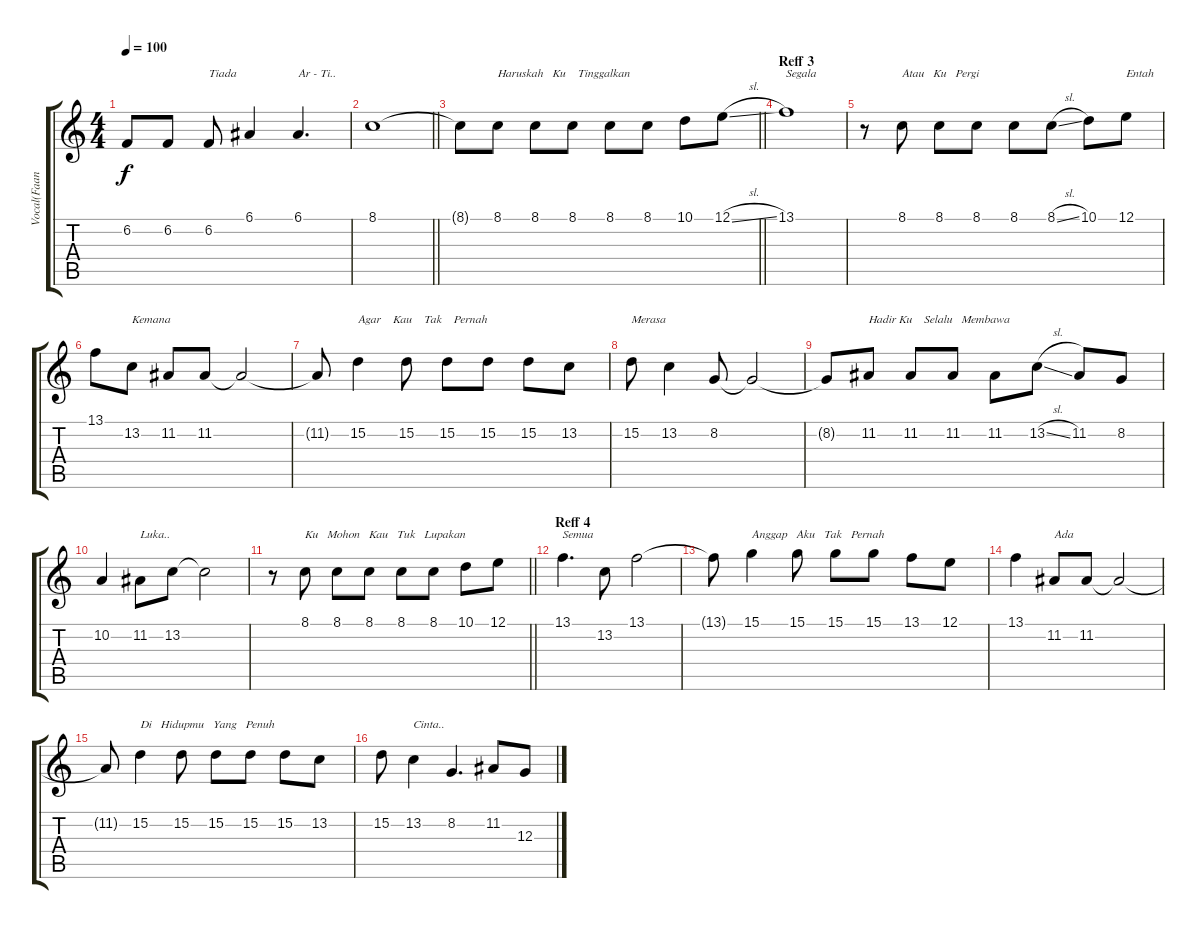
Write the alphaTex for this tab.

\track ("Vocal(Faank)" "Vocal(Faan") {instrument stringensemble1}
\staff {score tabs}
\tuning (E4 B3 G3 D3 A2 E2) {hide}
\ts (4 4)
\tempo 100
\clef g2
\ks c
6.2.8{dy f} 6.2.8 6.2.8{txt "Tiada"} 6.1.4 6.1.4{d txt "Ar - Ti.."} |
\barLineRight lightlight
8.1.1 |
\barLineRight lightlight
8.1{t}.8 8.1.8{txt "Haruskah   Ku    Tinggalkan    "} 8.1.8 8.1.8 8.1.8 8.1.8 10.1.8 12.1{sl}.8 |
\section ("" "Reff 3")
13.1.1{txt "Segala"} |
r.8 8.1.8{txt "Atau   Ku   Pergi "} 8.1.8 8.1.8 8.1.8 8.1{sl}.8 10.1.8 12.1.8{txt "Entah "} |
13.1.8 13.2.8{txt "Kemana"} 11.2.8 11.2.8 11.2{t}.2 |
11.2{t}.8 15.2.4{txt "Agar    Kau    Tak    Pernah             "} 15.2.8 15.2.8 15.2.8 15.2.8 13.2.8 |
15.2.8{txt "Merasa"} 13.2.4 8.2.8 8.2{t}.2 |
8.2{t}.8 11.2.8{txt "Hadir Ku    Selalu   Membawa    "} 11.2.8 11.2.8 11.2.8 13.2{sl}.8 11.2.8 8.2.8 |
10.2.4 11.2.8{txt "Luka.."} 13.2.8 13.2{t}.2 |
\barLineRight lightlight
r.8 8.1.8{txt "Ku   Mohon   Kau   Tuk   Lupakan "} 8.1.8 8.1.8 8.1.8 8.1.8 10.1.8 12.1.8 |
\section ("" "Reff 4")
13.1.4{d txt "Semua"} 13.2.8 13.1.2 |
13.1{t}.8 15.1.4{txt "Anggap   Aku   Tak   Pernah   "} 15.1.8 15.1.8 15.1.8 13.1.8 12.1.8 |
13.1.4 11.2.8{txt "Ada"} 11.2.8 11.2{t}.2 |
11.2{t}.8 15.2.4{txt "Di   Hidupmu   Yang   Penuh "} 15.2.8 15.2.8 15.2.8 15.2.8 13.2.8 |
15.2.8 13.2.4{txt "Cinta.."} 8.2.4{d} 11.2.8 12.3.8
